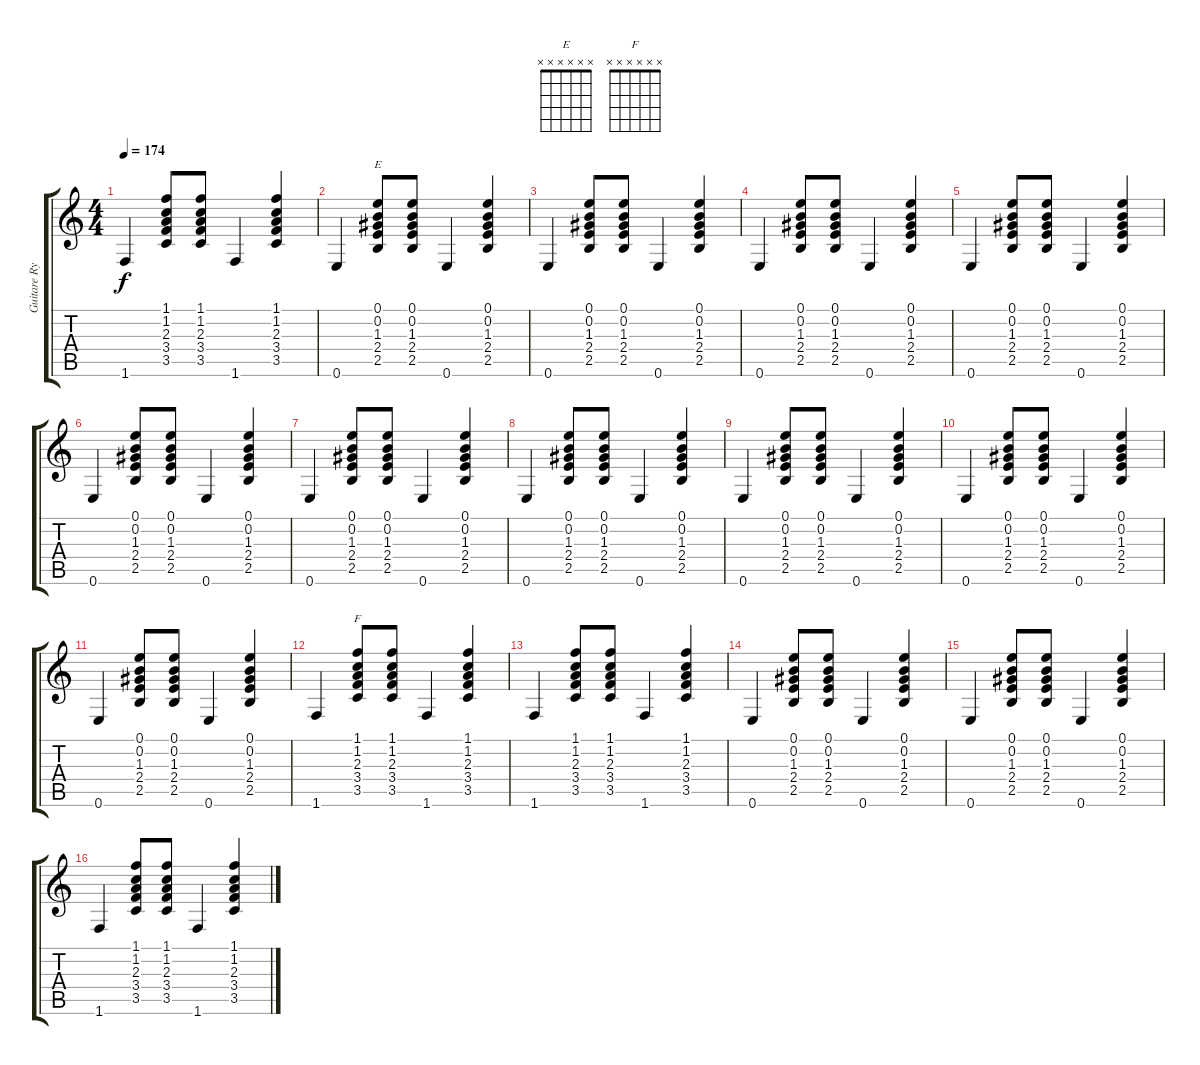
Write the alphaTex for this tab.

\track ("Guitare Rythmique" "Guitare Ry") {instrument distortionguitar}
\staff {score tabs}
\tuning (E4 B3 G3 D3 A2 E2) {hide}
\chord ("E" x x x x x x)
\chord ("F" x x x x x x)
\ts (4 4)
\tempo 174
\clef g2
\ks c
1.6.4{dy f} (1.1 1.2 2.3 3.4 3.5).8 (1.1 1.2 2.3 3.4 3.5).8 1.6.4 (1.1 1.2 2.3 3.4 3.5).4 |
0.6.4 (0.1 0.2 1.3 2.4 2.5).8{ch "E"} (0.1 0.2 1.3 2.4 2.5).8 0.6.4 (0.1 0.2 1.3 2.4 2.5).4 |
0.6.4 (0.1 0.2 1.3 2.4 2.5).8 (0.1 0.2 1.3 2.4 2.5).8 0.6.4 (0.1 0.2 1.3 2.4 2.5).4 |
0.6.4 (0.1 0.2 1.3 2.4 2.5).8 (0.1 0.2 1.3 2.4 2.5).8 0.6.4 (0.1 0.2 1.3 2.4 2.5).4 |
0.6.4 (0.1 0.2 1.3 2.4 2.5).8 (0.1 0.2 1.3 2.4 2.5).8 0.6.4 (0.1 0.2 1.3 2.4 2.5).4 |
0.6.4 (0.1 0.2 1.3 2.4 2.5).8 (0.1 0.2 1.3 2.4 2.5).8 0.6.4 (0.1 0.2 1.3 2.4 2.5).4 |
0.6.4 (0.1 0.2 1.3 2.4 2.5).8 (0.1 0.2 1.3 2.4 2.5).8 0.6.4 (0.1 0.2 1.3 2.4 2.5).4 |
0.6.4 (0.1 0.2 1.3 2.4 2.5).8 (0.1 0.2 1.3 2.4 2.5).8 0.6.4 (0.1 0.2 1.3 2.4 2.5).4 |
0.6.4 (0.1 0.2 1.3 2.4 2.5).8 (0.1 0.2 1.3 2.4 2.5).8 0.6.4 (0.1 0.2 1.3 2.4 2.5).4 |
0.6.4 (0.1 0.2 1.3 2.4 2.5).8 (0.1 0.2 1.3 2.4 2.5).8 0.6.4 (0.1 0.2 1.3 2.4 2.5).4 |
0.6.4 (0.1 0.2 1.3 2.4 2.5).8 (0.1 0.2 1.3 2.4 2.5).8 0.6.4 (0.1 0.2 1.3 2.4 2.5).4 |
1.6.4 (1.1 1.2 2.3 3.4 3.5).8{ch "F"} (1.1 1.2 2.3 3.4 3.5).8 1.6.4 (1.1 1.2 2.3 3.4 3.5).4 |
1.6.4 (1.1 1.2 2.3 3.4 3.5).8 (1.1 1.2 2.3 3.4 3.5).8 1.6.4 (1.1 1.2 2.3 3.4 3.5).4 |
0.6.4 (0.1 0.2 1.3 2.4 2.5).8 (0.1 0.2 1.3 2.4 2.5).8 0.6.4 (0.1 0.2 1.3 2.4 2.5).4 |
0.6.4 (0.1 0.2 1.3 2.4 2.5).8 (0.1 0.2 1.3 2.4 2.5).8 0.6.4 (0.1 0.2 1.3 2.4 2.5).4 |
1.6.4 (1.1 1.2 2.3 3.4 3.5).8 (1.1 1.2 2.3 3.4 3.5).8 1.6.4 (1.1 1.2 2.3 3.4 3.5).4
